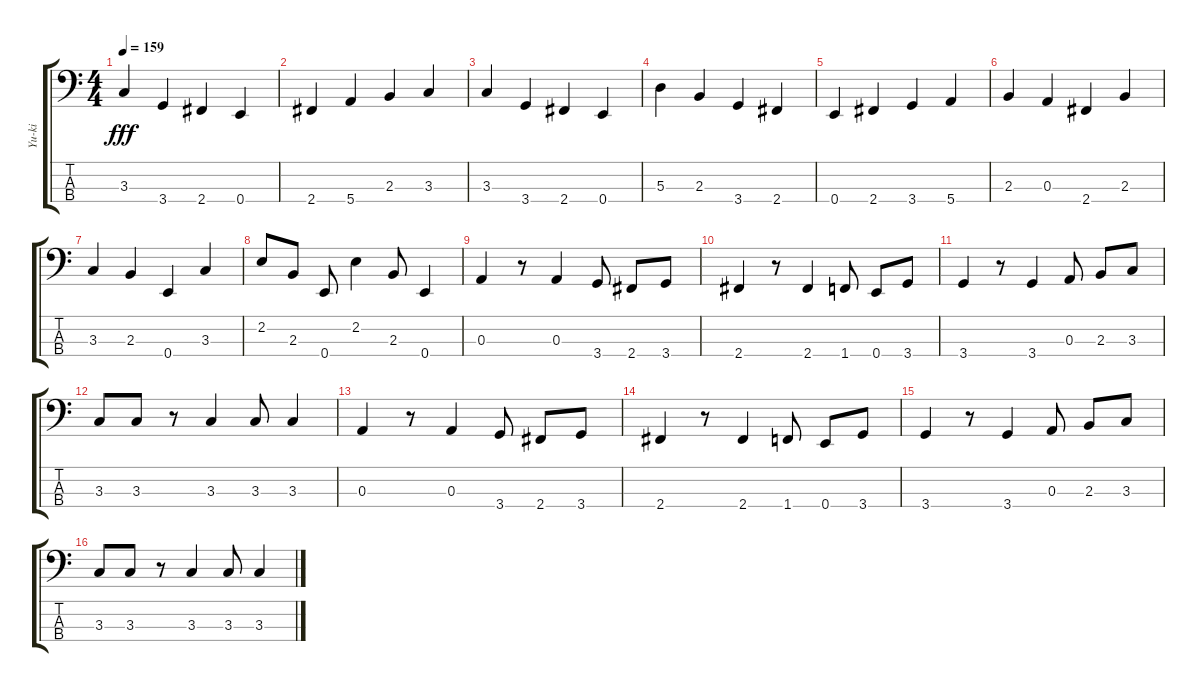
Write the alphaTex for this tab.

\track ("Yu-ki" "Yu-ki") {instrument electricbassfinger}
\staff {score tabs}
\tuning (G2 D2 A1 E1) {hide}
\ts (4 4)
\tempo 159
\clef f4
\ks c
3.3.4{dy fff} 3.4.4 2.4.4 0.4.4 |
2.4.4 5.4.4 2.3.4 3.3.4 |
3.3.4 3.4.4 2.4.4 0.4.4 |
5.3.4 2.3.4 3.4.4 2.4.4 |
0.4.4 2.4.4 3.4.4 5.4.4 |
2.3.4 0.3.4 2.4.4 2.3.4 |
3.3.4 2.3.4 0.4.4 3.3.4 |
2.2.8 2.3.8 0.4.8 2.2.4 2.3.8 0.4.4 |
0.3.4 r.8 0.3.4 3.4.8 2.4.8 3.4.8 |
2.4.4 r.8 2.4.4 1.4.8 0.4.8 3.4.8 |
3.4.4 r.8 3.4.4 0.3.8 2.3.8 3.3.8 |
3.3.8 3.3.8 r.8 3.3.4 3.3.8 3.3.4 |
0.3.4 r.8 0.3.4 3.4.8 2.4.8 3.4.8 |
2.4.4 r.8 2.4.4 1.4.8 0.4.8 3.4.8 |
3.4.4 r.8 3.4.4 0.3.8 2.3.8 3.3.8 |
3.3.8 3.3.8 r.8 3.3.4 3.3.8 3.3.4
